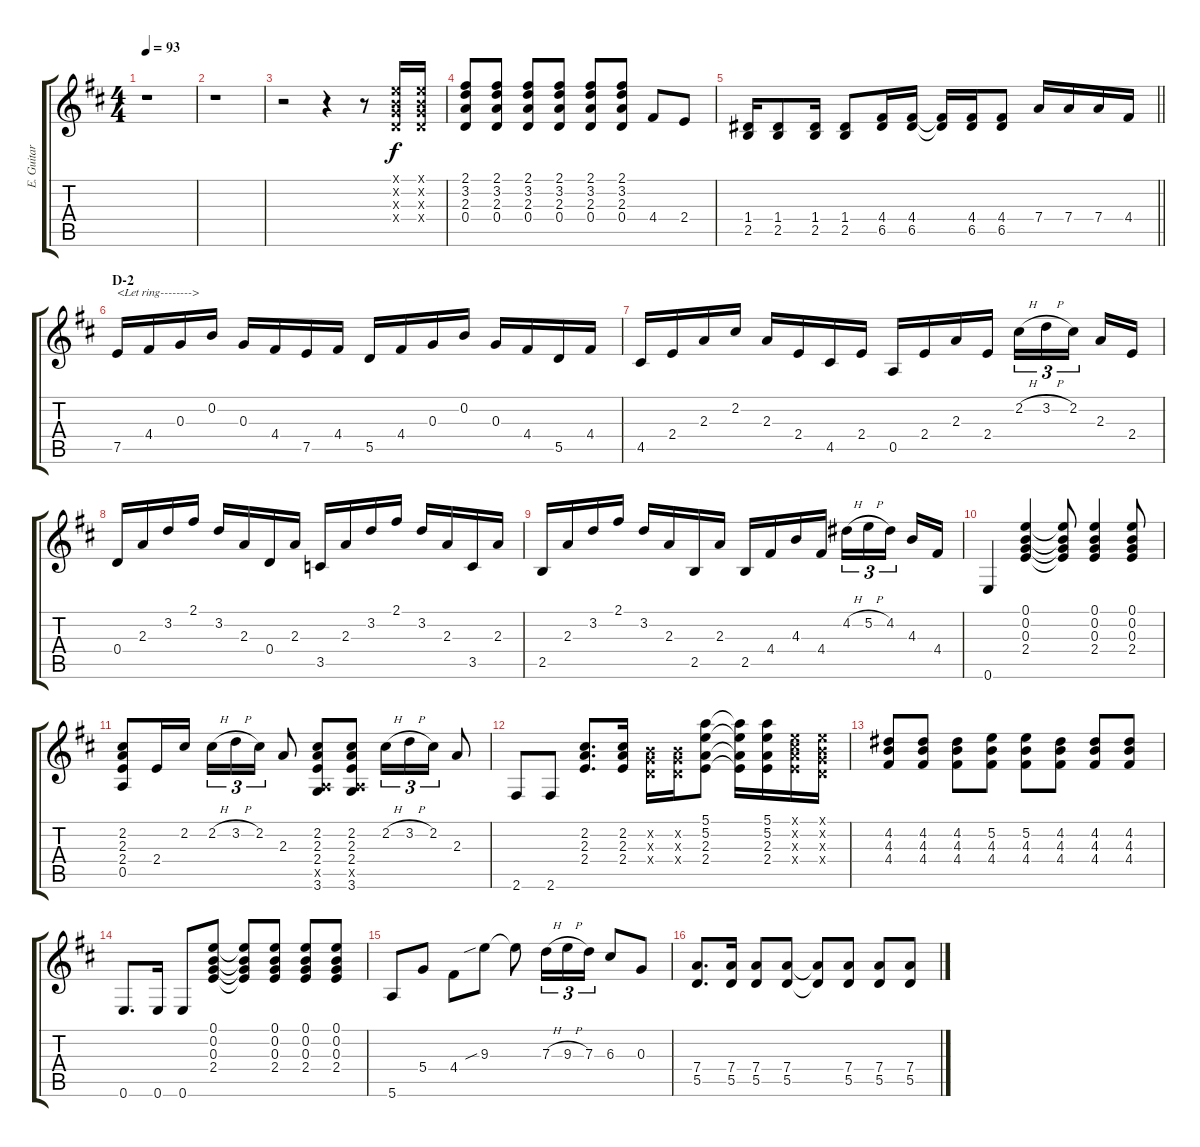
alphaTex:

\track ("E. Guitar I" "E. Guitar ") {instrument overdrivenguitar}
\staff {score tabs}
\tuning (E4 B3 G3 D3 A2 E2) {hide}
\ts (4 4)
\tempo 93
\clef g2
\ks d
r.1{dy fff} |
r.1 |
r.2 r.4 r.8 (0.1{x} 0.2{x} 0.3{x} 0.4{x}).16{dy f} (0.1{x} 0.2{x} 0.3{x} 0.4{x}).16 |
(2.1 3.2 2.3 0.4).8 (2.1 3.2 2.3 0.4).8 (2.1 3.2 2.3 0.4).8 (2.1 3.2 2.3 0.4).8 (2.1 3.2 2.3 0.4).8 (2.1 3.2 2.3 0.4).8 4.4.8 2.4.8 |
\barLineRight lightlight
(1.4 2.5).16 (1.4 2.5).8 (1.4 2.5).16 (1.4 2.5).8 (4.4 6.5).16 (4.4 6.5).16 (4.4{t} 6.5{t}).16 (4.4 6.5).16 (4.4 6.5).8 7.4.16 7.4.16 7.4.16 4.4.16 |
\section ("" "D-2")
7.5.16{txt "<Let ring-------->"} 4.4.16 0.3.16 0.2.16 0.3.16 4.4.16 7.5.16 4.4.16 5.5.16 4.4.16 0.3.16 0.2.16 0.3.16 4.4.16 5.5.16 4.4.16 |
4.5.16 2.4.16 2.3.16 2.2.16 2.3.16 2.4.16 4.5.16 2.4.16 0.5.16 2.4.16 2.3.16 2.4.16 2.2{h}.16{tu (3 2)} 3.2{h}.16{tu (3 2)} 2.2.16{tu (3 2) beam splitsecondary} 2.3.16 2.4.16 |
0.4.16 2.3.16 3.2.16 2.1.16 3.2.16 2.3.16 0.4.16 2.3.16 3.5.16 2.3.16 3.2.16 2.1.16 3.2.16 2.3.16 3.5.16 2.3.16 |
2.5.16 2.3.16 3.2.16 2.1.16 3.2.16 2.3.16 2.5.16 2.3.16 2.5.16 4.4.16 4.3.16 4.4.16 4.2{h}.16{tu (3 2)} 5.2{h}.16{tu (3 2)} 4.2.16{tu (3 2) beam splitsecondary} 4.3.16 4.4.16 |
0.6.4 (0.1 0.2 0.3 2.4).4 (0.1{t} 0.2{t} 0.3{t} 2.4{t}).8 (0.1 0.2 0.3 2.4).4 (0.1 0.2 0.3 2.4).8 |
(2.2 2.3 2.4 0.5).8 2.4.16 2.2.16 2.2{h}.16{tu (3 2)} 3.2{h}.16{tu (3 2)} 2.2.16{tu (3 2)} 2.3.8 (2.2 2.3 2.4 0.5{x} 3.6).8 (2.2 2.3 2.4 0.5{x} 3.6).8 2.2{h}.16{tu (3 2)} 3.2{h}.16{tu (3 2)} 2.2.16{tu (3 2)} 2.3.8 |
2.6.8 2.6.8 (2.2 2.3 2.4).8{d} (2.2 2.3 2.4).16 (0.2{x} 0.3{x} 0.4{x}).16 (0.2{x} 0.3{x} 0.4{x}).16 (5.1 5.2 2.3 2.4).8 (5.1{t} 5.2{t} 2.3{t} 2.4{t}).16 (5.1 5.2 2.3 2.4).16 (0.1{x} 2.2{x} 2.3{x} 2.4{x}).16 (0.1{x} 0.2{x} 0.3{x} 0.4{x}).16 |
(4.2 4.3 4.4).8 (4.2 4.3 4.4).8 (4.2 4.3 4.4).8 (5.2 4.3 4.4).8 (5.2 4.3 4.4).8 (4.2 4.3 4.4).8 (4.2 4.3 4.4).8 (4.2 4.3 4.4).8 |
0.6.8{d} 0.6.16 0.6.8 (0.1 0.2 0.3 2.4).8 (0.1{t} 0.2{t} 0.3{t} 2.4{t}).8 (0.1 0.2 0.3 2.4).8 (0.1 0.2 0.3 2.4).8 (0.1 0.2 0.3 2.4).8 |
5.6.8 5.4.8 4.4.8 9.3{sib}.8 9.3{t}.8 7.3{h}.16{tu (3 2)} 9.3{h}.16{tu (3 2)} 7.3.16{tu (3 2)} 6.3.8 0.3.8 |
(7.4 5.5).8{d} (7.4 5.5).16 (7.4 5.5).8 (7.4 5.5).8 (7.4{t} 5.5{t}).8 (7.4 5.5).8 (7.4 5.5).8 (7.4 5.5).8
